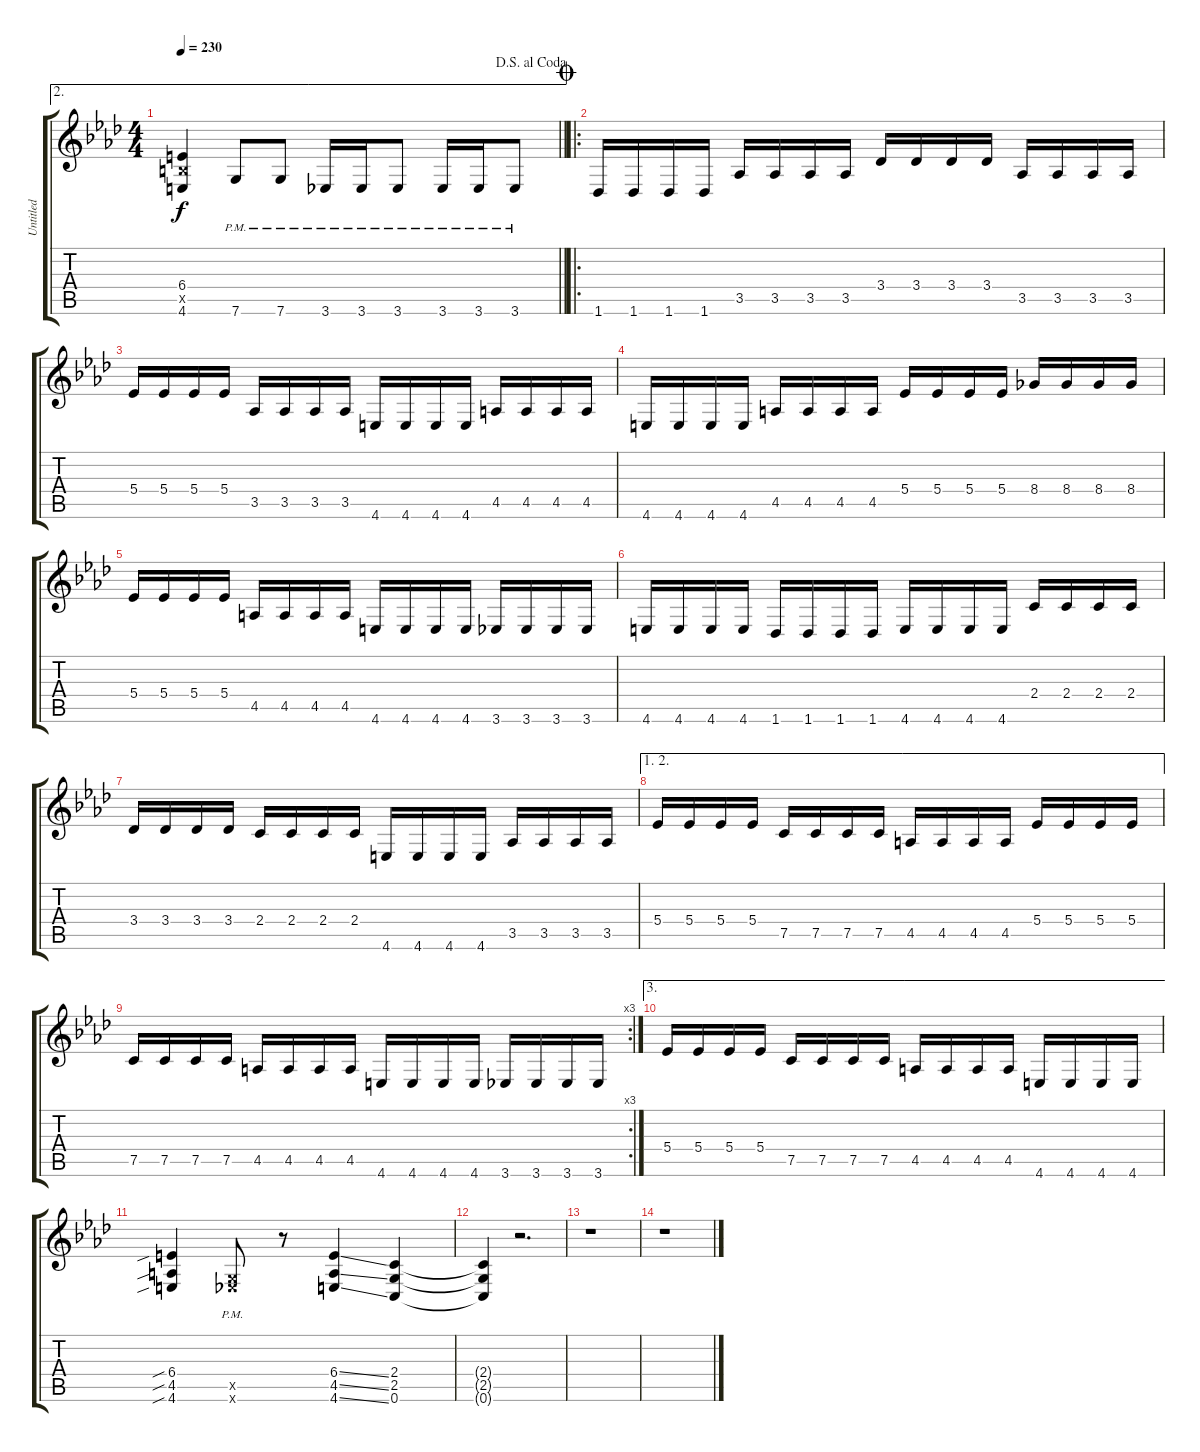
\track ("Untitled" "Untitled") {instrument distortionguitar}
\staff {score tabs}
\tuning (C4 G3 Eb3 Bb2 F2 C2) {hide}
\ae 2
\ts (4 4)
\jump dalsegnoalcoda
\tempo 230
\clef g2
\barLineRight lightlight
\ks ab
(6.4 6.5{x} 4.6).4{dy f} 7.6{pm}.8 7.6{pm}.8 3.6{pm}.16 3.6{pm}.16 3.6{pm}.8 3.6{pm}.16 3.6{pm}.16 3.6{pm}.8 |
\ro
\jump coda
1.6.16 1.6.16 1.6.16 1.6.16 3.5.16 3.5.16 3.5.16 3.5.16 3.4.16 3.4.16 3.4.16 3.4.16 3.5.16 3.5.16 3.5.16 3.5.16 |
5.4.16 5.4.16 5.4.16 5.4.16 3.5.16 3.5.16 3.5.16 3.5.16 4.6.16 4.6.16 4.6.16 4.6.16 4.5.16 4.5.16 4.5.16 4.5.16 |
4.6.16 4.6.16 4.6.16 4.6.16 4.5.16 4.5.16 4.5.16 4.5.16 5.4.16 5.4.16 5.4.16 5.4.16 8.4.16 8.4.16 8.4.16 8.4.16 |
5.4.16 5.4.16 5.4.16 5.4.16 4.5.16 4.5.16 4.5.16 4.5.16 4.6.16 4.6.16 4.6.16 4.6.16 3.6.16 3.6.16 3.6.16 3.6.16 |
4.6.16 4.6.16 4.6.16 4.6.16 1.6.16 1.6.16 1.6.16 1.6.16 4.6.16 4.6.16 4.6.16 4.6.16 2.4.16 2.4.16 2.4.16 2.4.16 |
3.4.16 3.4.16 3.4.16 3.4.16 2.4.16 2.4.16 2.4.16 2.4.16 4.6.16 4.6.16 4.6.16 4.6.16 3.5.16 3.5.16 3.5.16 3.5.16 |
\ae (1 2)
5.4.16 5.4.16 5.4.16 5.4.16 7.5.16 7.5.16 7.5.16 7.5.16 4.5.16 4.5.16 4.5.16 4.5.16 5.4.16 5.4.16 5.4.16 5.4.16 |
\rc 3
7.5.16 7.5.16 7.5.16 7.5.16 4.5.16 4.5.16 4.5.16 4.5.16 4.6.16 4.6.16 4.6.16 4.6.16 3.6.16 3.6.16 3.6.16 3.6.16 |
\ae 3
5.4.16 5.4.16 5.4.16 5.4.16 7.5.16 7.5.16 7.5.16 7.5.16 4.5.16 4.5.16 4.5.16 4.5.16 4.6.16 4.6.16 4.6.16 4.6.16 |
(6.4{sib} 4.5{sib} 4.6{sib}).4 (2.5{pm x} 3.6{pm x}).8 r.8 (6.4{ss} 4.5{ss} 4.6{ss}).4 (2.4 2.5 0.6).4 |
(2.4{t} 2.5{t} 0.6{t}).4 r.2{d} |
r.1 |
r.1
